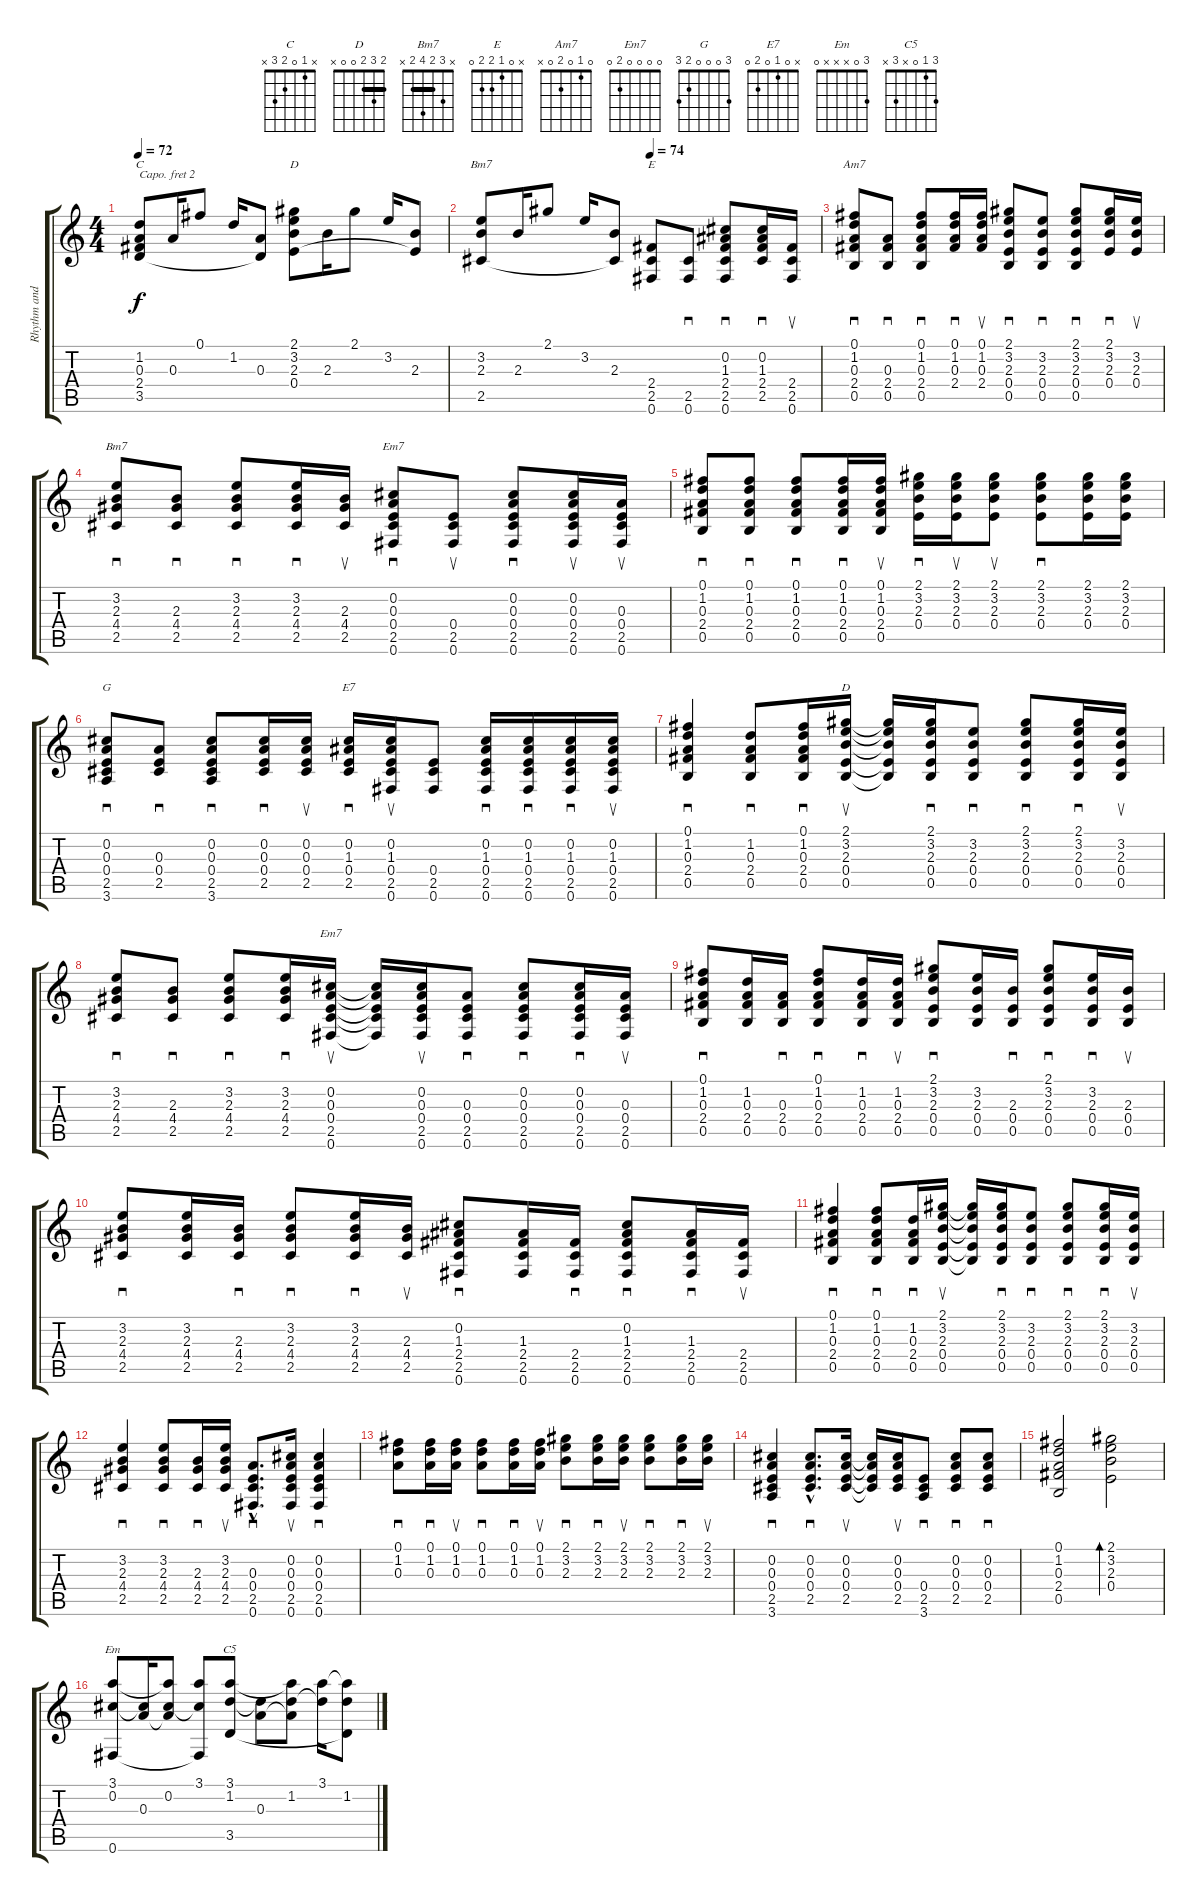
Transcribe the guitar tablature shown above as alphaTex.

\track ("Rhythm and solo" "Rhythm and") {instrument acousticguitarsteel}
\staff {score tabs}
\capo 2
\tuning (E4 B3 G3 D3 A2 E2) {hide}
\chord ("C" x 1 0 2 3 x)
\chord ("D" 2 3 2 0 x x) {barre 2}
\chord ("Bm7" x 3 2 0 2 x)
\chord ("E" x 0 1 2 2 0)
\chord ("Am7" 0 1 0 2 0 x)
\chord ("Bm7" x 3 2 4 2 x) {barre 2}
\chord ("Em7" x 0 0 0 2 0)
\chord ("G" 3 0 0 0 2 3)
\chord ("E7" x 0 1 0 2 0)
\chord ("D" 2 3 2 0 0 x) {barre 2}
\chord ("Em7" 0 0 0 0 2 0)
\chord ("Em" 3 0 x x x 0)
\chord ("C5" 3 1 0 x 3 x)
\ts (4 4)
\tempo 72
\clef g2
\ks c
(1.2 0.3 2.4 3.5).8{ch "C" dy f} 0.3.16 0.1.8 1.2.16 (0.3 3.5{t}).8 (2.1 3.2 2.3 0.4).8{ch "D"} 2.3.16 2.1.8 3.2.16 (2.3 0.4{t}).8 |
\tempo (74 0.5)
(3.2 2.3 2.5).8{ch "Bm7"} 2.3.16 2.1.8 3.2.16 (2.3 2.5{t}).8 (2.4 2.5 0.6).8{ch "E"} (2.5 0.6).8{sd} (0.2 1.3 2.4 2.5 0.6).8{sd} (0.2 1.3 2.4 2.5).16{sd} (2.4 2.5 0.6).16{su} |
(0.1 1.2 0.3 2.4 0.5).8{sd ch "Am7"} (0.3 2.4 0.5).8{sd} (0.1 1.2 0.3 2.4 0.5).8{sd} (0.1 1.2 0.3 2.4).16{sd} (0.1 1.2 0.3 2.4).16{su} (2.1 3.2 2.3 0.4 0.5).8{sd} (3.2 2.3 0.4 0.5).8{sd} (2.1 3.2 2.3 0.4 0.5).8{sd} (2.1 3.2 2.3 0.4).16{sd} (3.2 2.3 0.4).16{su} |
(3.2 2.3 4.4 2.5).8{sd ch "Bm7"} (2.3 4.4 2.5).8{sd} (3.2 2.3 4.4 2.5).8{sd} (3.2 2.3 4.4 2.5).16{sd} (2.3 4.4 2.5).16{su} (0.2 0.3 0.4 2.5 0.6).8{sd ch "Em7"} (0.4 2.5 0.6).8{su} (0.2 0.3 0.4 2.5 0.6).8{sd} (0.2 0.3 0.4 2.5 0.6).16{su} (0.3 0.4 2.5 0.6).16{su} |
(0.1 1.2 0.3 2.4 0.5).8{sd} (0.1 1.2 0.3 2.4 0.5).8{sd} (0.1 1.2 0.3 2.4 0.5).8{sd} (0.1 1.2 0.3 2.4 0.5).16{sd} (0.1 1.2 0.3 2.4 0.5).16{su} (2.1 3.2 2.3 0.4).16{sd} (2.1 3.2 2.3 0.4).16{su} (2.1 3.2 2.3 0.4).8{su} (2.1 3.2 2.3 0.4).8{sd} (2.1 3.2 2.3 0.4).16 (2.1 3.2 2.3 0.4).16 |
(0.2 0.3 0.4 2.5 3.6).8{sd ch "G"} (0.3 0.4 2.5).8{sd} (0.2 0.3 0.4 2.5 3.6).8{sd} (0.2 0.3 0.4 2.5).16{sd} (0.2 0.3 0.4 2.5).16{su} (0.2 1.3 0.4 2.5).16{sd ch "E7"} (0.2 1.3 0.4 2.5 0.6).16{su} (0.4 2.5 0.6).8 (0.2 1.3 0.4 2.5 0.6).16{sd} (0.2 1.3 0.4 2.5 0.6).16{sd} (0.2 1.3 0.4 2.5 0.6).16{sd} (0.2 1.3 0.4 2.5 0.6).16{su} |
(0.1 1.2 0.3 2.4 0.5).4{sd} (1.2 0.3 2.4 0.5).8{sd} (0.1 1.2 0.3 2.4 0.5).16{sd} (2.1 3.2 2.3 0.4 0.5).16{su ch "D"} (2.1{t} 3.2{t} 2.3{t} 0.4{t} 0.5{t}).16 (2.1 3.2 2.3 0.4 0.5).16{sd} (3.2 2.3 0.4 0.5).8{sd} (2.1 3.2 2.3 0.4 0.5).8{sd} (2.1 3.2 2.3 0.4 0.5).16{sd} (3.2 2.3 0.4 0.5).16{su} |
(3.2 2.3 4.4 2.5).8{sd} (2.3 4.4 2.5).8{sd} (3.2 2.3 4.4 2.5).8{sd} (3.2 2.3 4.4 2.5).16{sd} (0.2 0.3 0.4 2.5 0.6).16{su ch "Em7"} (0.2{t} 0.3{t} 0.4{t} 2.5{t} 0.6{t}).16 (0.2 0.3 0.4 2.5 0.6).16{su} (0.3 0.4 2.5 0.6).8{sd} (0.2 0.3 0.4 2.5 0.6).8{sd} (0.2 0.3 0.4 2.5 0.6).16{sd} (0.3 0.4 2.5 0.6).16{su} |
(0.1 1.2 0.3 2.4 0.5).8{sd} (1.2 0.3 2.4 0.5).16 (0.3 2.4 0.5).16{sd} (0.1 1.2 0.3 2.4 0.5).8{sd} (1.2 0.3 2.4 0.5).16{sd} (1.2 0.3 2.4 0.5).16{su} (2.1 3.2 2.3 0.4 0.5).8{sd} (3.2 2.3 0.4 0.5).16 (2.3 0.4 0.5).16{sd} (2.1 3.2 2.3 0.4 0.5).8{sd} (3.2 2.3 0.4 0.5).16{sd} (2.3 0.4 0.5).16{su} |
(3.2 2.3 4.4 2.5).8{sd} (3.2 2.3 4.4 2.5).16 (2.3 4.4 2.5).16{sd} (3.2 2.3 4.4 2.5).8{sd} (3.2 2.3 4.4 2.5).16{sd} (2.3 4.4 2.5).16{su} (0.2 1.3 2.4 2.5 0.6).8{sd} (1.3 2.4 2.5 0.6).16 (2.4 2.5 0.6).16{sd} (0.2 1.3 2.4 2.5 0.6).8{sd} (1.3 2.4 2.5 0.6).16{sd} (2.4 2.5 0.6).16{su} |
(0.1 1.2 0.3 2.4 0.5).4{sd} (0.1 1.2 0.3 2.4 0.5).8{sd} (1.2 0.3 2.4 0.5).16{sd} (2.1 3.2 2.3 0.4 0.5).16{su} (2.1{t} 3.2{t} 2.3{t} 0.4{t} 0.5{t}).16 (2.1 3.2 2.3 0.4 0.5).16{sd} (3.2 2.3 0.4 0.5).8{sd} (2.1 3.2 2.3 0.4 0.5).8{sd} (2.1 3.2 2.3 0.4 0.5).16{sd} (3.2 2.3 0.4 0.5).16{su} |
(3.2 2.3 4.4 2.5).4{sd} (3.2 2.3 4.4 2.5).8{sd} (2.3 4.4 2.5).16{sd} (3.2 2.3 4.4 2.5).16{su} (0.3{hac} 0.4{hac} 2.5{hac} 0.6{hac}).8{d sd} (0.2 0.3 0.4 2.5 0.6).16{su} (0.2 0.3 0.4 2.5 0.6).4{sd} |
(0.1 1.2 0.3).8{sd} (0.1 1.2 0.3).16{sd} (0.1 1.2 0.3).16{su} (0.1 1.2 0.3).8{sd} (0.1 1.2 0.3).16{sd} (0.1 1.2 0.3).16{su} (2.1 3.2 2.3).8{sd} (2.1 3.2 2.3).16{sd} (2.1 3.2 2.3).16{su} (2.1 3.2 2.3).8{sd} (2.1 3.2 2.3).16{sd} (2.1 3.2 2.3).16{su} |
(0.2 0.3 0.4 2.5 3.6).4{sd} (0.2{hac} 0.3{hac} 0.4{hac} 2.5{hac}).8{d sd} (0.2 0.3 0.4 2.5).16{su} (0.2{t} 0.3{t} 0.4{t} 2.5{t}).16 (0.2 0.3 0.4 2.5).16{su} (0.4 2.5 3.6).8{sd} (0.2 0.3 0.4 2.5).8{sd} (0.2 0.3 0.4 2.5).8{sd} |
(0.1 1.2 0.3 2.4 0.5).2 (2.1 3.2 2.3 0.4).2{bd 120} |
(3.1 0.2 0.6).8{ch "Em" volume 13} (0.2{t} 0.3).16 (3.1{t} 0.2 0.3{t}).8 (3.1 0.2{t} 0.6{t}).8 (3.1 1.2 3.5).8{ch "C5"} (1.2{t} 0.3).8 (3.1{t} 1.2 0.3{t}).8 (3.1 1.2{t}).16 (3.1{t} 1.2 3.5{t}).8
